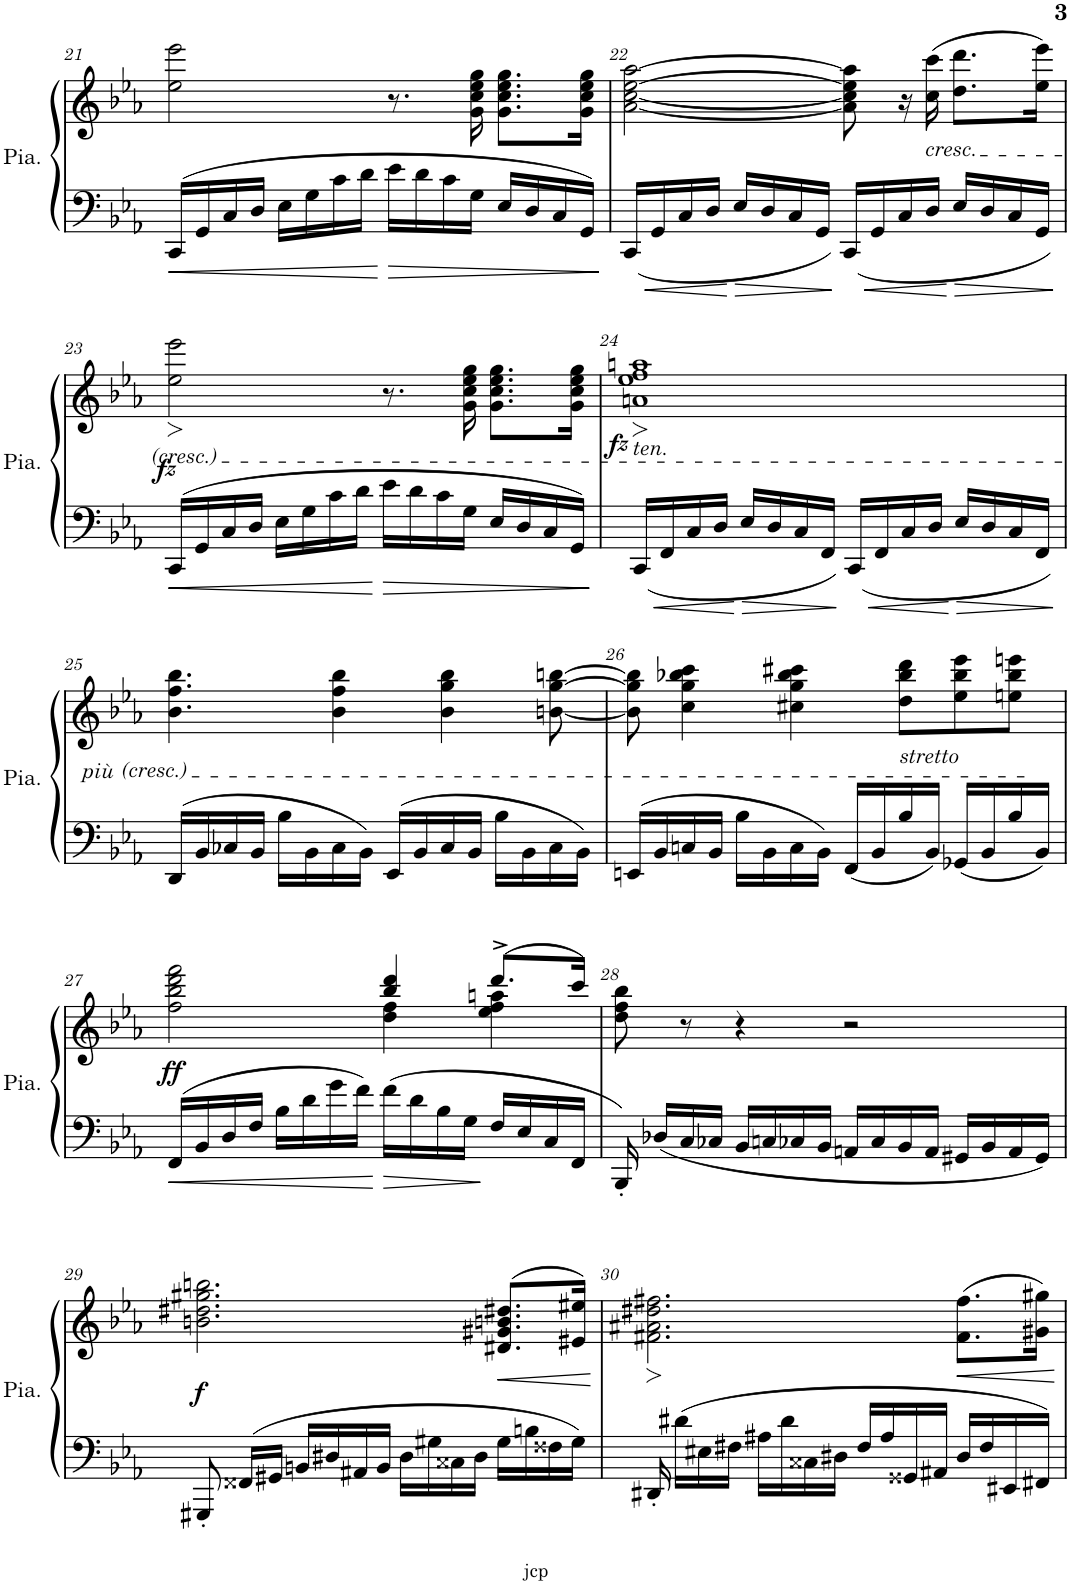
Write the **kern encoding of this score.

**kern	**kern	**dynam
*part1	*part1	*part1
*staff2	*staff1	*staff1/2
*I"Piano	*	*
*I'Pia.	*	*
!!LO:PB:g=z
*clefF4	*clefG2	*
*k[b-e-a-]	*k[b-e-a-]	*
*M4/4	*M4/4	*
*met(c)	*met(c)	*
=21	=21	=21
16CC/LL	2ee-\ 2eee-\	.
16GG/	.	.
16C/	.	.
16D/JJ	.	.
16E-\LL	.	.
16G\	.	.
16c\	.	.
16d\JJ	.	.
16e-\LL	8.r	.
16d\	.	.
16c\	.	.
16G\JJ	16g\ 16cc\ 16ee-\ 16gg\	.
16E-/LL	8.g\ 8.cc\ 8.ee-\ 8.gg\L	.
16D/	.	.
16C/	.	.
16GG/JJ	16g\ 16cc\ 16ee-\ 16gg\Jk	.
=22	=22	=22
16CC/LL	[2a-\ [2cc\ [2ee-\ [2aa-\	.
16GG/	.	.
16C/	.	.
16D/JJ	.	.
16E-/LL	.	.
16D/	.	.
16C/	.	.
16GG/JJ	.	.
16CC/LL	8a-\] 8cc\] 8ee-\] 8aa-\]	.
16GG/	.	.
16C/	16r	.
!	!LO:TX:b:i:t=cresc.	!
16D/JJ	(16cc\ 16ccc\	.
16E-/LL	8.dd\ 8.ddd\L	.
16D/	.	.
16C/	.	.
16GG/JJ	16ee-\ 16eee-\Jk)	.
!!LO:LB:g=z
=23	=23	=23
!	!	!LO:DY:b
16CC/LL	2ee-\< 2eee-\<	fz
16GG/	.	.
16C/	.	.
16D/JJ	.	.
16E-\LL	.	.
16G\	.	.
16c\	.	.
16d\JJ	.	.
16e-\LL	8.r	.
16d\	.	.
16c\	.	.
16G\JJ	16g\ 16cc\ 16ee-\ 16gg\	.
16E-/LL	8.g\ 8.cc\ 8.ee-\ 8.gg\L	.
16D/	.	.
16C/	.	.
16GG/JJ	16g\ 16cc\ 16ee-\ 16gg\Jk	.
=24	=24	=24
!	!LO:TX:b:i:t=ten.	!
!	!	!LO:DY:b
16CC/LL	1an< 1ee-< 1ff< 1aan<	fz
16FF/	.	.
16C/	.	.
16D/JJ	.	.
16E-/LL	.	.
16D/	.	.
16C/	.	.
16FF/JJ	.	.
16CC/LL	.	.
16FF/	.	.
16C/	.	.
16D/JJ	.	.
16E-/LL	.	.
16D/	.	.
16C/	.	.
16FF/JJ	.	.
!!LO:LB:g=z
=25	=25	=25
!	!LO:TX:b:i:t=più	!
16DD/LL	4.b-\ 4.ff\ 4.bb-\	.
16BB-/	.	.
16C-X/	.	.
16BB-/JJ	.	.
16B-\LL	.	.
16BB-\	.	.
16C-\	4b-\ 4ff\ 4bb-\	.
16BB-\JJ	.	.
16EE-/LL	.	.
16BB-/	.	.
16C-/	4b-\ 4gg\ 4bb-\	.
16BB-/JJ	.	.
16B-\LL	.	.
16BB-\	.	.
16C-\	[8bn\ [8gg\ [8bbn\	.
16BB-\JJ	.	.
=26	=26	=26
16EEn/LL	8b\] 8gg\] 8bb\]	.
16BB-/	.	.
16Cn/	4cc\ 4gg\ 4bb-X\ 4ccc\	.
16BB-/JJ	.	.
16B-\LL	.	.
16BB-\	.	.
16C\	4cc#X\ 4gg\ 4bb-\ 4ccc#X\	.
16BB-\JJ	.	.
16FF/LL	.	.
16BB-/	.	.
!	!LO:TX:b:i:t=stretto	!
16B-/	8dd\ 8bb-\ 8ddd\L	.
16BB-/JJ	.	.
16GG-X/LL	8ee-\ 8bb-\ 8eee-\	.
16BB-/	.	.
16B-/	8een\ 8bb-\ 8eeen\J	.
16BB-/JJ	.	.
!!LO:LB:g=z
=27	=27	=27
*	*^	*
!	!	!	!LO:DY:b
16FF/LL	2ff\ 2bb-\ 2ddd\ 2fff\	2ryy	ff
16BB-/	.	.	.
16D/	.	.	.
16F/JJ	.	.	.
16B-\LL	.	.	.
16d\	.	.	.
16g\	.	.	.
16f\JJ	.	.	.
16f\LL	4bb-/ 4ddd/	4dd\ 4ff\	.
16d\	.	.	.
16B-\	.	.	.
16G\JJ	.	.	.
16F/LL	(8.ddd^/L	4ee-\ 4ff\ 4aan\	.
16E-/	.	.	.
16C/	.	.	.
16FF/JJ	16ccc/Jk)	.	.
*	*v	*v	*
=28	=28	=28
16BBB-'/	8dd\ 8ff\ 8bb-\	.
16D-X/LL	.	.
16C/	8r	.
16C-X/JJ	.	.
16BB-/LL	4r	.
16Cn/	.	.
16C-X/	.	.
16BB-/JJ	.	.
16AAn/LL	2r	.
16C-/	.	.
16BB-/	.	.
16AA/JJ	.	.
16GG#X/LL	.	.
16BB-/	.	.
16AA/	.	.
16GG#/JJ	.	.
!!LO:LB:g=z
=29	=29	=29
!	!	!LO:DY:b
8GGG#X'/	2.bn\ 2.dd#X\ 2.gg#X\ 2.bbn\	f
16FF##X/LL	.	.
16GG#X/JJ	.	.
16BBn/LL	.	.
16D#X/	.	.
16AA#X/	.	.
16BB/JJ	.	.
16D#\LL	.	.
16G#X\	.	.
16C##X\	.	.
16D#\JJ	.	.
!	!	!LO:HP:b
16G#\LL	(>8.d#X/ 8.g#X/ 8.bn/ 8.dd#X/L	<
16Bn\	.	.
16F##X\	.	.
16G#\JJ	16e#X/ 16ee#X/Jk)	.
.	.	[
=30	=30	=30
16DD#X'/	2.f#X\< 2.a#X\< 2.dd#X\< 2.ff#X\<	.
16d#X\LL	.	.
16E#X\	.	.
16F#X\JJ	.	.
16A#X\LL	.	.
16d#\	.	.
16C##X\	.	.
16D#X\JJ	.	.
16F#/LL	.	.
16A#/	.	.
16GG##X/	.	.
16AA#X/JJ	.	.
!	!	!LO:HP:b
16D#/LL	(8.f#\ 8.ff#\L	<
16F#/	.	.
16EE#X/	.	.
16FF#X/JJ	16g#X\ 16gg#X\Jk)	.
.	.	[
=	=	=
*-	*-	*-
